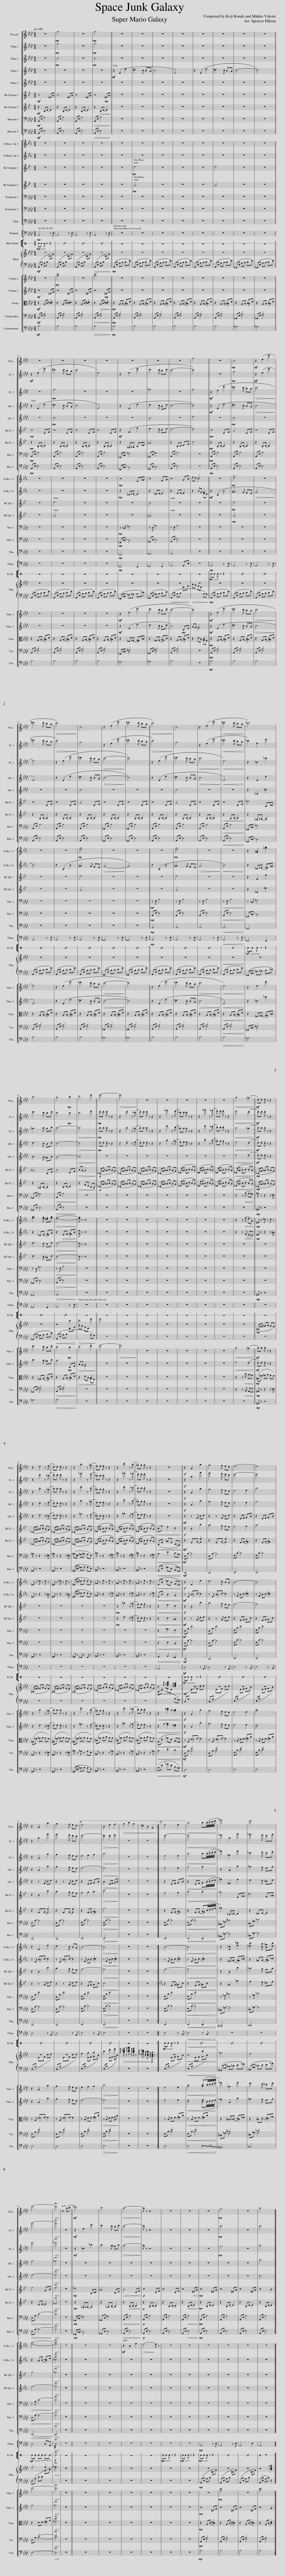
X:1
%%score [ 1 [ 2 3 ] [ 4 5 ] [ 6 ( 7 8 ) ] [ 9 10 ] ] [ [ ( 11 12 ) ( 13 14 ) ] [ 15 16 ] [ 17 18 ] 19 ] 20 [ 21 ] { 22 | 23 } [ [ ( 24 25 ) ( 26 27 ) ] ( 28 29 ) ( 30 31 ) 32 ]
L:1/8
Q:1/4=112
M:3/4
I:linebreak $
K:Ab
V:1 treble transpose=12
V:2 treble
V:3 treble
V:4 treble
V:5 treble
V:6 treble transpose=-2
V:7 treble transpose=-2
V:8 treble transpose="-2 "
V:9 bass
V:10 bass
V:11 treble transpose=-7
V:12 treble transpose="-7 "
V:13 treble transpose=-7
V:14 treble transpose="-7 "
V:15 treble transpose=-2
V:16 treble transpose=-2
V:17 bass
V:18 bass
V:19 bass
V:20 bass
V:21 perc stafflines=1
K:none
V:22 treble
V:23 bass
V:24 treble
V:25 treble
V:26 treble
V:27 treble
V:28 alto
V:29 alto
V:30 bass
V:31 bass
V:32 bass transpose=-12
V:1
 z6 |!mp! g6 | z6 |!mp! g6 || z6 | %5
 z6 | z6 | z6 | z6 | z6 | %10
 z6 | z6 ||$ z6 | z6 | z6 | %15
 z6 | z6 | z6 | z6 | g6 || %20
 z6 |!mp! c6 |!mf! z2 (e2 e'2 |$ =d'3 c' ba |!>(! c'6)!>)! | %25
!mp! c6 |!mf! z2 (e2 e'2 | =d'3 c' ba ||!>(! c'6)!>)! |!mp! c6 | %30
!mf! z2 (e2 e'2 |!<(! =d'3 c' ba!<)! | _c'6) |$ b6 | a4!mp! b2 | %35
 c'4 e'2 || e'6- |!>(! e'6!>)! | z6 | z6 | %40
 z6 | z6 | z6 |!<(! a4 (_g2!<)! ||!mf! .d).d .d z z2 |$ %45
 z2 !tenuto!d2 z (e | .d).d .d z z2 | z2 !tenuto!a2 z (_g | .e).e .e z z2 | z2 !tenuto!b2 z (a | %50
 ._g).g .g z z2 | z6 ||!f! z2 A2 a2 | g3 f ed | e6- | %55
 e6 |$ z2 A2 a2 | g3 f ed |1 e6 | B2 e2 f2 | %60
!>(! g2 b2 g2 | =d2 B2!p! G2!>)! :|2 e4 e2 ||!<(! b4 b(b/4c'/4d'/4e'/4!<)! |!f! _f'6) | %65
 e'6 |$ d'6- |!<(! !fermata!d'6!<)! |!ff! !fermata!z4 (ab ||!mf! _c'6) | %70
 b6 |!>(! a6-!>)! |!p! a z z4 | z6 | z6 | %75
 z6 |!mp! g6 | z6 | a6 |] %79
V:2
 z6 |!mp! g6 | z6 |!mp! g6 || z6 | %5
 z6 | z6 | z6 | z6 | z6 | %10
 z6 | z6 ||$!mf! z2 (e2 e'2 | =d'3 c' ba | c'6 | %15
 e6) | z2 (e2 e'2 | d'3 c' bd' | c'6- | c'6) || %20
 z6 |!mp! g6 |!mf! z2 (e2 e'2 |$ =d'3 c' ba |!>(! c'6)!>)! | %25
!mp! g6 |!mf! z2 (e2 e'2 | =d'3 c' ba ||!>(! c'6)!>)! |!mp! g6 | %30
!mf! z2 (e2 e'2 |!<(! =d'3 c' ba!<)! |!f! _c'2) e2 e'2 |$ d'3 c' bd' | c'4!mp! b2 | %35
 c'4 e'2 ||!mp! .d'.d' .d' z z2 | z2 !tenuto!d'2 z (_c' | .d').d' .d' z z2 | z2 !tenuto!_f'2 z (e' | %40
 ._c').c' .c' z z2 | z2 !tenuto!_g'2 z (_f' | .e').e' .e' z z2 |!<(! e'4 (d'2!<)! ||!mf! .d').d' .d' z z2 |$ %45
 z2 !tenuto!d'2 z (_c' | .d').d' .d' z z2 | z2 !tenuto!_f'2 z (e' | ._c').c' .c' z z2 | z2 !tenuto!_g'2 z (_f' | %50
 .e').e' .e' z z2 | z6 ||!f! z2 a2 a'2 | g'3 f' e'd' | e'6- | %55
 e'6 |$ z2 a2 a'2 | g'3 f' e'd' |1 e'6- |!>(! e'2 e'2 f'2!>)! | %60
 z6 | z6 :|2 e'6- ||!<(! e'6!<)! |!f! _f'2 a2 a'2 | %65
 _g'3 f' e'g' |$ a'6- |!<(! !fermata!a'6!<)! |!ff! z6 ||!mf! z2 e2 e'2 | %70
 d'3 c' bd' |!>(! c'6-!>)! |!p! c' z z4 | z6 | z6 | %75
 z6 |!mp! c'6 | z6 | c'6 |] %79
V:3
 z6 |!mp! c6 | z6 |!mp! c6 || z6 | %5
 z6 | z6 | z6 | z6 | z6 | %10
 z6 | z6 ||$ z6 |!mp! g6 | z6 | %15
 z6 | z6 | _g6 | z6 | g6 || %20
!mf! z2 (e2 e'2 | =d'3 c' ba |!>(! c'6!>)! |$ e6) |!mf! z2 (e2 e'2 | %25
 =d'3 c' ba |!>(! c'6-!>)! | c'6) ||!mf! z2 (e2 e'2 | =d'3 c' ba | %30
!>(! c'6!>)! |!<(! e6)!<)! |!f! z2 _c2 _c'2 |$ _g3 a gb | a6- | %35
!>(! a6!>)! ||!mp! .a.a .a z z2 | z2 !tenuto!a2 z (_g | .a).a .a z z2 | z2 !tenuto!d'2 z (b | %40
 ._g).g .g z z2 | z2 !tenuto!d'2 z (_c' | .b).b .b z z2 |!<(! a4 (_g2!<)! ||!mf! .a).a .a z z2 |$ %45
 z2 !tenuto!a2 z (_g | .a).a .a z z2 | z2 !tenuto!d'2 z (b | ._g).g .g z z2 | z2 !tenuto!d'2 z (_c' | %50
 .b).b .b z z2 | z6 ||!f! z2 A2 a2 | g3 f ed | e4 e2 | %55
 b6 |$ z2 A2 a2 | g3 f ed |1 e2 f2 g2 |!>(! b6!>)! | %60
 z6 | z6 :|2 e4 e2 ||!<(! b4 b(b/4c'/4d'/4e'/4!<)! |!f! _f'2) _f2 f'2 | %65
 _c'3 d' c'e' |$ f'6 |!<(! !fermata!_f'6!<)! |!ff! z6 ||!mf! z2 _c2 _c'2 | %70
 b3 a _gb |!>(! a6-!>)! |!p! a z z4 | z6 | z6 | %75
 z6 |!mp! g6 | z6 | a6 |] %79
V:4
 z6 | z6 | z6 | z6 ||!mf! z2 (E2 e2 | %5
 =d3 c BA | c6 | E6) | z2 (E2 e2 | =d3 c BA | %10
 c6- | c6) ||$ z2 (E2 e2 | =d3 c BA | c6 | %15
 E6) | z2 (E2 e2 | d3 c Bd | c6- | c6) || %20
!mf! z2 (E2 e2 | =d3 c BA |!>(! c6!>)! |$ E6) |!mf! z2 (E2 e2 | %25
 =d3 c BA |!>(! c6-!>)! | c6) ||!mf! z2 (E2 e2 | =d3 c BA | %30
!>(! c6!>)! |!<(! E6)!<)! |!f! z2 E2 e2 |$ d3 c Bd | c6- | %35
!>(! c6!>)! ||!mp! .d.d .d z z2 | z2 !tenuto!d2 z (e | .d).d .d z z2 | z2 !tenuto!a2 z (_g | %40
 .e).e .e z z2 | z2 !tenuto!b2 z (a | ._g).g .g z z2 |!<(! e4 (d2!<)! ||!mf! .d).d .d z z2 |$ %45
 z2 !tenuto!d2 z (e | .d).d .d z z2 | z2 !tenuto!a2 z (_g | .e).e .e z z2 | z2 !tenuto!b2 z (a | %50
 ._g).g .g z z2 | z6 ||!f! z2 A2 a2 | g3 f ed | e4 e2 | %55
 g6 |$ z2 A2 a2 | g3 f ed |1 e6- |!>(! e6!>)! | %60
 z6 | z6 :|2 e4 e2 ||!<(! g4 g2!<)! |!f! z2 A2 a2 | %65
 _g3 f eg |$ f6 |!<(! !fermata!_f6!<)! |!ff! z6 || z6 | %70
 z6 | z6 | z6 | z6 | z6 | %75
 z6 | z6 | z6 | a6 |] %79
V:5
 z6 | z6 | z6 | z6 || z6 | %5
 z6 | z6 | z6 | z6 | z6 | %10
 z6 | z6 ||$ z6 |!mp! c6 | z6 | %15
 z6 | z6 | B6 | z6 | e6 || %20
 z6 |!mp! c6 | z6 |$ z6 | z6 | %25
 c6 | z6 | z6 || z6 | c6 | %30
 z6 | z6 |!f! z2 _C2 _c2 |$ B3 A _GB | A6- | %35
!>(! A6!>)! || z6 | z6 | z6 | z6 | %40
 z6 | z6 | z6 |!<(! e4 (d2!<)! ||!mf! .d).d .d z z2 |$ %45
 z2 !tenuto!d2 z (_c | .d).d .d z z2 | z2 !tenuto!_f2 z (e | ._c).c .c z z2 | z2 !tenuto!_g2 z (_f | %50
 .e).e .e z z2 | z6 ||!mf! z2 z F cd | z2 z F cd | z2 EF GB | %55
 z2 EF GB |$ z2 z F cd | z2 z F cd |1 z2 EF GB |!>(! B2 EF GB!>)! | %60
 z6 | z6 :|2 z2 EF GB ||!<(! z2 EF G(B/4c/4d/4e/4!<)! |!f! _f2) _F2 f2 | %65
 e3 d _ce |$ d6- |!<(! !fermata!d6!<)! |!ff! z6 || z6 | %70
 z6 | z6 | z6 | z6 | z6 | %75
 z6 | z6 | z6 | c6 |] %79
V:6
[K:Bb]!mf! z4 =EA | z4 =EA | z4 =EA | z4!mp! =EA || z6 | %5
 z6 | z6 | z6 | z6 | z6 | %10
 z6 | z6 ||$!mp! z4 DF | z4 DF | z4 DF | %15
 z4 DF |!mf! z2 (F2 f2 | e3 d ce | d6- | d6) || %20
!mp! z4 DF | A4 DF | z4 DF |$ z4 DF | z4 DF | %25
 A4 DF | z4 DF | z4 DF || z4 DF | A4 DF | %30
 z4 DF | z4 DF |!mf! _d4 B,_D |$ _A4 CE | B4!mp! DF | %35
!>(! BA- A4!>)! ||!p! (_C_G _AB AG) | (_C_G _AB AG) | (_C_G _AB AG) | (_C_G _AB AG) | %40
 (_D_A Bc BA) | (_D_A Bc BA) | (_D_A Bc BA) |!<(! (_D_A Bc BA)!<)! ||!mp! (_C_G _AB AG) |$ %45
 (_C_G _AB AG) | (_C_G _AB AG) | (_C_G _AB AG) | (_D_A Bc BA) | (_D_A Bc BA) | %50
 (_D_A Bc BA) |!<(! (Bf) e2 c2!<)! ||!f! z2 B2 b2 | a3 g fe | f4 f2 | %55
 a6 |$ z2 B2 b2 | a3 g fe |1 f2 g2 a2 |!>(! c'6!>)! | %60
 z6 | z6 :|2 f4 f2 ||!<(! a4 a2!<)! |!mf! _g4 E_G | %65
 _d4 F_A |$ e4 GB |!<(! !fermata!e6!<)! |!ff! z6 ||!mp! _d4 B,_D | %70
 _A4 CE |!>(! B4 DF!>)! |!p! z4 DF | z4 DF | z4!<(! =EA!<)! | %75
!mp! z4 =EA | z4 =EA | z4 =EA | z4 B2 |] %79
V:7
[K:Bb]!mf! z2 B,D- D2 | z2 B,D- D2 | z2 B,D- D2 | z2!>(! B,D- D2!>)! || z6 | %5
 z6 | z6 | z6 | z6 | z6 | %10
 z6 | z6 ||$!mp! z2 B,C- C2 | z2 B,C- C2 | z2 B,C- C2 | %15
 z2 B,C- C2 | z2 _G,_A, B,_D | _A6 | z2 B,C DF | c6 || %20
!mp! z2 B,C- C2 | z2 B,C- C2 | z2 B,C- C2 |$ z2 B,C- C2 | z2 B,C- C2 | %25
 z2 B,C- C2 | z2 B,C- C2 | z2 B,C- C2 || z2 B,C- C2 | z2 B,C- C2 | %30
 z2 B,C- C2 |!<(! z2 B,C- C2!<)! |!mf! z2 _G,_A,- A,2 |$ z2 _A,B,- B,2 | z2 B,C- C2 | %35
!mp!!>(! z2 FD B,A,!>)! ||!p! (_C_G _AB AG) | (_C_G _AB AG) | (_C_G _AB AG) | (_C_G _AB AG) | %40
 (_D_A Bc BA) | (_D_A Bc BA) | (_D_A Bc BA) |!<(! (_D_A Bc BA)!<)! ||!mp!!p! (_C_G _AB AG) |$ %45
 (_C_G _AB AG) | (_C_G _AB AG) | (_C_G _AB AG) | (_D_A Bc BA) | (_D_A Bc BA) | %50
 (_D_A Bc BA) |!<(! (B,F _AF C_A,)!<)! ||!mf! z2 FG- G2 | z2 FG- G2 | z2 FG- G2 | %55
 z2 FG- G2 |$ z2 FG- G2 | z2 FG- G2 |1 z2 FG- G2 |!>(! f6!>)! | %60
 z6 | z6 :|2 z2 FG- G2 ||!<(! z2 FG- G2!<)! |!mf! _g2 _C_D- D2 | %65
 z2 _DE- E2 |$ z2 EF- F2 |!<(! !fermata!_G6!<)! |!ff! z6 ||!mp! z2 _G,_A,- A,2 | %70
 z2 _A,B,- B,2 | z2!>(! B,C- C2!>)! |!p! z2 B,C- C2 | z2 B,C- C2 | z2!<(! B,D- D2!<)! | %75
!mp! z2 B,D- D2 | z2 B,D- D2 | z2 B,D- D2 | z2 B,D- D2 |] %79
V:8
[K:Bb] x6 | x6 | x6 | x6 || x6 | %5
 x6 | x6 | x6 | x6 | x6 | %10
 x6 | x6 ||$ x6 | x6 | x6 | %15
 x6 | x6 | x6 | x6 | x6 || %20
 x6 | x6 | x6 |$ x6 | x6 | %25
 x6 | x6 | x6 || x6 | x6 | %30
 x6 | x6 | x6 |$ x6 | x6 | %35
 x6 || x6 | x6 | x6 | x6 | %40
 x6 | x6 | x6 | x6 || x6 |$ %45
 x6 | x6 | x6 | x6 | x6 | %50
 x6 | x6 || x4 e2 | x4 e2 | x4 A2 | %55
 x4 A2 |$ x4 e2 | x4 e2 |1 x4 A2 | x6 | %60
 x6 | x6 :|2 x4 A2 || x4 A(c/4d/4e/4f/4) | x6 | %65
 x6 |$ x6 | x6 | x6 || x6 | %70
 x6 | x6 | x6 | x6 | x6 | %75
 x6 | x6 | x6 | x6 |] %79
V:9
!mf! A,,E, A,4 | A,,E, A,4 | A,,E, A,4 |!>(! A,,E, A,4!>)! || z6 | %5
 z6 | z6 | z6 | z6 | z6 | %10
 z6 | z6 ||$!mp! A,,E, A,4 | A,,E, A,4 | A,,E, A,4 | %15
 A,,E, A,4 | _F,,_C, _F,4 | _G,,D, _G,4 | A,,E, A,4 | z6 || %20
!mp! A,,E, A,4 | A,,E, A,4 | A,,E, A,4 |$ A,,E, A,4 | A,,E, A,4 | %25
 A,,E, A,4 | _G,,E, A,4 | _G,,E, A,4 || A,,E, A,4 | A,,E, A,4 | %30
 A,,E, A,4 |!<(! A,,E, A,4!<)! |!mf! _F,,_C, _F,4 |$ _G,,D, _G,4 |!>(! A,,E, A,4!>)! | %35
 z6 || z6 | z6 | z6 | z6 | %40
 z6 | z6 | z6 | z2 z!p!!<(! (B, A,_G,)!<)! || =A, z z2 z =E, |$ %45
 =A, z z2 z =E, | =A, z z2 z =E, | (=A,=E, _G,_A, G,E,) | =B, z z2 z ^F, | =B, z z2 z ^F, | %50
 =B, z z2 z ^F, |!<(! A,2 D2 B,_G,!<)! ||!mf! D,A,- A,4 | D,A,- A,4 | E,B,- B,4 | %55
 E,B,- B,4 |$ D,A,- A,4 | D,A,- A,4 |1 E,B,- B,4 |!>(! E,B,- B,4!>)! | %60
 z6 | z6 :|2 E,B,- B,4 ||!<(! E,B,- B,4!<)! |!mf! __B,,_F, __B,4 | %65
 _C,_G, _C4 |$!>(! D,A, D4-!>)! |!<(! !fermata!D6!<)! |!ff! z6 ||!mp! _F,,_C, _F,4 | %70
 _G,,D, _G,4 |!>(! A,,E, A,4!>)! |!p! A,,E, A,4 | A,,E, A,4 | A,,E,!<(! A,4!<)! | %75
!mp! A,,E, A,4 | A,,E, A,4 | A,,E, A,4 | A,,E, A,4 |] %79
V:10
!mf! A,,E,- E,4 | A,,E,- E,4 | A,,E,- E,4 |!>(! A,,E,- E,4!>)! || z6 | %5
 z6 | z6 | z6 | z6 | z6 | %10
 z6 | z6 ||$!mp! A,,E,- E,4 | A,,E,- E,4 | A,,E,- E,4 | %15
 A,,E,- E,4 | _F,,_C,- C,4 | _G,,D,- D,4 | A,,E,- E,4 | z6 || %20
!mp! A,,E,- E,4 | A,,E,- E,4 | A,,E,- E,4 |$ A,,E,- E,4 | A,,E,- E,4 | %25
 A,,E,- E,4 | _G,,E,- E,4 | _G,,E,- E,4 || A,,E,- E,4 | A,,E,- E,4 | %30
 A,,E,- E,4 |!<(! A,,E,- E,4!<)! |!mf! _F,,_C,- C,4 |$ _G,,D,- D,4 |!>(! A,,E,- E,4!>)! | %35
 z6 || z6 | z6 | z6 | z6 | %40
 z6 | z6 | z6 | z6 ||!mp! =A,, z z4 |$ %45
 =A,, z z4 | =A,, z z4 | (=A,,=E, _G,A, G,E,) | =B,, z z4 | =B,, z z4 | %50
 =B,, z z4 |!<(! (A,,E, _G,E, B,,_G,,)!<)! ||!mf! D,,6 | D,,6 | E,,6 | %55
 E,,6 |$ D,,6 | D,,6 |1 E,,6 |!>(! E,,6!>)! | %60
 z6 | z6 :|2 E,,6 ||!<(! E,,4 E,,2!<)! |!mf! __B,,_F,- F,4 | %65
 _C,_G,- G,4 |$!>(! D,A,- A,4-!>)! |!<(! !fermata!A,6!<)! |!ff! z6 ||!mp! _F,,_C,- C,4 | %70
 _G,,D,- D,4 |!>(! A,,E,- E,4!>)! |!p! A,,E,- E,4 | A,,E,- E,4 | A,,E,-!<(! E,4!<)! | %75
!mp! A,,E,- E,4 | A,,E,- E,4 | A,,E,- E,4 | A,,E,- E,4 |] %79
V:11
[K:Eb] z6 | z6 | z6 | z6 || z6 | %5
 z6 | z6 | z6 | z6 | z6 | %10
 z6 | z6 ||$ z6 | z6 | z6 | %15
 z6 |!mp! z4 E_G | z4 FA | z4 GB | ed- d4 || %20
 z6 |!mp! [dg]6 | z6 |$ z6 | z6 | %25
!mp! [dg]6 | z6 | z6 || z6 |!mp! [dg]6 | %30
 z6 | z6 |!f! z2 [_GB]2 [_gb]2 |$ [fa]3 [eg] [_df][fa] |!>(! [eg]6-!>)! | %35
!p! [eg] z z4 || z6 | z6 | z6 | z6 | %40
 z6 | z6 | z6 | z2 z!p!!<(! (f eA)!<)! ||!mp! =E z _d z d z |$ %45
 =E z _d z d z | =E z _d z d z | (=E_c _de dc) | _G z e z e z | _G z e z e z | %50
 _G z e z e z |!<(! (EB _dB F_D)!<)! ||!f! z2 E2 e2 | d3 c BA | B6- | %55
 B6 |$ z2 E2 e2 | d3 c BA |1 B6- |!>(! B6!>)! | %60
 z6 | z6 :|2 B6- ||!<(! B6!<)! |!f! z2 [E_c]2 [e_c']2 | %65
 [_db]3 [ca] [B_g][db] |$ [ea]6- |!<(! !fermata![ea]6!<)! |!ff! z6 || z6 | %70
 z6 |!mf! z2 B2 f2 |!>(! e4-!>)!!pp! e z | z6 | z6 | %75
 z6 | z6 | z6 | z6 |] %79
V:12
[K:Eb] x6 | x6 | x6 | x6 || x6 | %5
 x6 | x6 | x6 | x6 | x6 | %10
 x6 | x6 ||$ x6 | x6 | x6 | %15
 x6 | x6 | x6 | x6 | x2 B4 || %20
 x6 | x6 | x6 |$ x6 | x6 | %25
 x6 | x6 | x6 || x6 | x6 | %30
 x6 | x6 | x6 |$ x6 | x6 | %35
 x6 || x6 | x6 | x6 | x6 | %40
 x6 | x6 | x6 | x6 || x6 |$ %45
 x6 | x6 | x6 | x6 | x6 | %50
 x6 | x6 || x6 | x6 | x6 | %55
 x6 |$ x6 | x6 |1 x6 | x6 | %60
 x6 | x6 :|2 x6 || x6 | x6 | %65
 x6 |$ x6 | x6 | x6 || x6 | %70
 x6 | x6 | x6 | x6 | x6 | %75
 x6 | x6 | x6 | x6 |] %79
V:13
[K:Eb] z6 | z6 | z6 | z6 || z6 | %5
 z6 | z6 | z6 | z6 | z6 | %10
 z6 | z6 ||$ z6 | z6 | z6 | %15
 z6 |!mp! z2 _C_D- D2 | z2 _DE- E2 | z2 EF- F2 | z2 BG- G2 || %20
!mf! z2 (B,2 B2 | =A3 G FE |!>(! G6!>)! |$ B6) |!mf! z2 (B,2 B2 | %25
 =A3 G FE |!>(! G6-!>)! | G6) ||!mf! z2 (B,2 B2 | =A3 G FE | %30
!>(! G6!>)! |!<(! B6)!<)! |!mf! z2 _C_D- D2 |$ z2 _DE- E2 | z2!>(! EF- F2!>)! | %35
!p! [Ge] z z4 || z6 | z6 | z6 | z6 | %40
 z6 | z6 | z6 | z2 z!p!!<(! (F E_D)!<)! ||!mp! =E z z2 z =B |$ %45
 =E z z2 z =B | =E z z2 z =B | (=E_c _de dc) | _G z z2 z _d | _G z z2 z _d | %50
 _G z z2 z _d |!<(! EB B2 G2!<)! ||!mf! z E B4 | z E B4 | z F Bc- c2 | %55
 z F Bc- c2 |$ z E B4 | z E B4 |1 z F Bc- c2 |!>(! z F Bc- c2!>)! | %60
 z6 | z6 :|2 z F Bc- c2 ||!<(! z F Bc- c2!<)! |!mf! z2 _F_G- G2 | %65
 z2 _GA- A2 |$ z2 AB- B2 |!<(! !fermata![_ca]6!<)! |!ff! z6 || z6 | %70
 z6 | z6 | z6 | z6 | z6 | %75
 z6 | z6 | z6 | z6 |] %79
V:14
[K:Eb] x6 | x6 | x6 | x6 || x6 | %5
 x6 | x6 | x6 | x6 | x6 | %10
 x6 | x6 ||$ x6 | x6 | x6 | %15
 x6 | x6 | x6 | x6 | x4 ED || %20
 x6 | x6 | x6 |$ x6 | x6 | %25
 x6 | x6 | x6 || x6 | x6 | %30
 x6 | x6 | x4 E_G |$ x4 FA | x4 GB | %35
 x6 || x6 | x6 | x6 | x6 | %40
 x6 | x6 | x6 | x6 || x6 |$ %45
 x6 | x6 | x6 | x6 | x6 | %50
 x6 | x6 || x2 Bc- c2 | x2 Bc- c2 | x4 d2 | %55
 x4 d2 |$ x2 Bc- c2 | x2 Bc- c2 |1 x4 d2 | x4 d2 | %60
 x6 | x6 :|2 x4 d2 || x4 d2 | x4 A_c | %65
 x4 B_d |$ x4 ce | x6 | x6 || x6 | %70
 x6 | x6 | x6 | x6 | x6 | %75
 x6 | x6 | x6 | x6 |] %79
V:15
[K:Bb] z6 | z6 | z6 | z6 || z6 | %5
!mp!!p! d6 | z6 | z6 | z6 | d6 | %10
 z6 | z6 ||$ z6 |!mp! d6 | z6 | %15
 z6 | z6 | c6 | z6 | z6 || %20
 z6 |!mp! d6 | z6 |$ z6 | z6 | %25
 d6 | z6 | z6 || z6 | d6 | %30
 z6 | z6 |!f! z2 F2 f2 |$ e3 d ce |!>(! d6-!>)! | %35
!p! d z z4 || z6 | z6 | z6 | z6 | %40
 z6 | z6 | z6 | z6 || z6 |$ %45
 z6 | z6 | z6 | z6 |!mp! z2 !tenuto!_a2 z (_g | %50
 .f).f .f z z2 |!<(! z2 e2 c2!<)! ||!f! z2 B2 b2 | a3 g fe | f6- | %55
 f6 |$ z2 B2 b2 | a3 g fe |1 f6- |!>(! f6!>)! | %60
 z6 | z6 :|2 f6- ||!<(! f6!<)! |!f! z2 B2 b2 | %65
 _a3 g fa |$ g6 |!<(! !fermata!_g6!<)! |!ff! z6 || z6 | %70
 z6 | z6 | z6 | z6 | z6 | %75
 z6 | z6 | z6 | z6 |] %79
V:16
[K:Bb] z6 | z6 | z6 | z6 || z6 | %5
!mp!!p! A6 | z6 | z6 | z6 | A6 | %10
 z6 | z6 ||$ z6 |!mp! A6 | z6 | %15
 z6 | z6 | _A6 | z6 | z6 || %20
 z6 |!mp! A6 | z6 |$ z6 | z6 | %25
 A6 | z6 | z6 || z6 | A6 | %30
 z6 | z6 |!f! z2 _D2 _d2 |$ c3 B _Ac |!>(! B6-!>)! | %35
!p! B z z4 || z6 | z6 | z6 | z6 | %40
 z6 | z6 | z6 | z6 || z6 |$ %45
 z6 | z6 | z6 | z6 |!mp! z2 !tenuto!e2 z (_d | %50
 .c).c .c z z2 |!<(! z2 c2 _A2!<)! ||!mf! z2 z G de | z2 z G de | z2 FG Ac | %55
 z2 FG Ac |$ z2 z G de | z2 z G de |1 z2 FG Ac |!>(! c6!>)! | %60
 z6 | z6 :|2[K:Eb] z2 FG =Ac ||!<(! z2 FG =Ac!<)! |!f! z2 _G2 _g2 | %65
 f3 e _df |$ e6- |!<(! !fermata!e6!<)! |!ff! z6 || z6 | %70
 z6 | z6 | z6 | z6 | z6 | %75
 z6 | z6 | z6 | z6 |] %79
V:17
 z6 | z6 | z6 | z6 || z6 | %5
 z6 | z6 | z6 | z6 | z6 | %10
 z6 | z6 ||$ z6 | z6 | z6 | %15
 z6 |!mp! z _C, _F,4 | z D, _G,4 | z E, A,4 | z6 || %20
 z6 | z6 | z6 |$ z6 | z6 | %25
 z6 | z6 | z6 ||!mp! z E, A,4 | z E, A,4 | %30
 z E, A,4 |!<(! z E, A,4!<)! |!mf! z _C, _F,4 |$ z D, _G,4 |!>(! z E, A,4!>)! | %35
 z6 || z6 | z6 | z6 | z6 | %40
 z6 | z6 | z6 | z6 || z6 |$ %45
 z6 | z6 | z6 | z6 | z6 | %50
 z6 |!mp!!<(! z2 _G,2 E,2!<)! ||!mf! D,A, E4 | D,A, E4 | E,B, E4 | %55
 E,B, E4 |$ D,A, E4 | D,A, E4 |1 E,B, E4 |!>(! E,B, E4!>)! | %60
 z6 | z6 :|2 E,B, E4 ||!<(! E,B, E4!<)! |!mf! z _F, __B,4 | %65
 z _G, _C4 |$!>(! z A, D4-!>)! |!<(! !fermata!D6!<)! |!ff! z6 || z6 | %70
 z6 | z6 | z6 | z6 | z6 | %75
 z6 | z6 | z6 | z6 |] %79
V:18
 z6 | z6 | z6 | z6 || z6 | %5
 z6 | z6 | z6 | z6 | z6 | %10
 z6 | z6 ||$ z6 | z6 | z6 | %15
 z6 |!mp! _F,,_C,- C,4 | _G,,D,- D,4 | A,,E,- E,4 | z6 || %20
 z6 | z6 | z6 |$ z6 | z6 | %25
 z6 | z6 | z6 ||!mp! A,,E,- E,4 | A,,E,- E,4 | %30
 A,,E,- E,4 |!<(! A,,E,- E,4!<)! |!mf! _F,,_C,- C,4 |$ _G,,D,- D,4 |!>(! A,,E,- E,4!>)! | %35
 z6 || z6 | z6 | z6 | z6 | %40
 z6 | z6 | z6 | z6 || z6 |$ %45
 z6 | z6 | z6 | z6 | z6 | %50
 z6 |!mp!!<(! z2 E,2 C,2!<)! ||!mf! D,A,- A,4 | D,A,- A,4 | E,B,- B,4 | %55
 E,B,- B,4 |$ D,A,- A,4 | D,A,- A,4 |1 E,B,- B,4 |!>(! E,B,- B,4!>)! | %60
 z6 | z6 :|2 E,B,- B,4 ||!<(! E,B,- B,4!<)! |!mf! __B,,_F,- F,4 | %65
 _C,_G,- G,4 |$!>(! D,A,- A,4-!>)! |!<(! !fermata!A,6!<)! |!ff! z6 || z6 | %70
 z6 | z6 | z6 | z6 | z6 | %75
 z6 | z6 | z6 | z6 |] %79
V:19
 z6 | z6 | z6 | z6 || z6 | %5
 z6 | z6 | z6 | z6 | z6 | %10
 z6 | z6 ||$ z6 | z6 | z6 | %15
 z6 |!mp! _F,,6 | _G,,6 | A,,6 | z6 || %20
 z6 | z6 | z6 |$ z6 | z6 | %25
 z6 | z6 | z6 ||!mp! A,,6 | A,,6 | %30
 A,,6 |!<(! A,,6!<)! |!mf! _F,,6 |$ _G,,6 |!>(! A,,6!>)! | %35
 z6 || z6 | z6 | z6 | z6 | %40
 z6 | z6 | z6 | z6 ||!mp! =A,, z z4 |$ %45
 =A,, z z4 | =A,, z z4 | =A,, z _G,, z G,, z | =B,, z z4 | =B,, z z4 | %50
 =B,, z z4 |!<(! A,,2 B,,2 _G,,2!<)! ||!mf! D,,6 | D,,6 | E,,6 | %55
 E,,6 |$ D,,6 | D,,6 |1 E,,6 |!>(! E,,6!>)! | %60
 z6 | z6 :|2 E,,6 ||!<(! E,,4 E,,2!<)! |!mf! __B,,,6 | %65
 _C,,6 |$!>(! D,,6-!>)! |!<(! !fermata!D,,6!<)! |!ff! z6 || z6 | %70
 z6 | z6 | z6 | z6 | z6 | %75
 z6 | z6 | z6 | z6 |] %79
V:20
!mp! A,,4 z E, | A,,4 z E, | A,,4 z E, | A,,4 z E, || z6 | %5
 z6 | z6 | z6 | z6 | z6 | %10
 z6 | z6 ||$ z6 | z6 | z6 | %15
 z6 |!mp! _F,,4 F,,2 | _G,,4 G,,2 | A,,4 A,,E, | z6 || %20
!mp! A,,4 z E, | A,,4 z E, | A,,4 z E, |$ A,,4 z E, | A,,4 z E, | %25
 A,,4 z E, | _G,,4 z E, | _G,,4 z E, ||!mp! A,,4 z E, | A,,4 z E, | %30
 A,,4 z E, |!<(! A,,4 z E,!<)! | _F,,4 F,,2 |$ _G,,4 G,,2 | A,,4 z E, | %35
 z6 || z6 | z6 | z6 | z6 | %40
 z6 | z6 | z6 | z6 || z6 |$ %45
 z6 | z6 | z6 | z6 | z6 | %50
 z6 | A,,6 ||!mf! D,4 z A,, | D,4 z A,, | E,4 z B,, | %55
 E,4 z B,, |$ D,4 z A,, | D,4 z A,, |1 E,4 z B,, | E,6 | %60
 z6 | z6 :|2 E,4 z B,, ||!<(! E,4 z B,,!<)! | z6 | %65
 z6 |$ D,4 D,A,, |!<(! !///!!fermata!D,6!<)! |!ff! z6 || z6 | %70
 z6 | z6 | z6 | z6 | z6 | %75
!mp! A,,4 z E, | A,,4 z E, | A,,4 E,2 | A,,6 |] %79
V:21
[K:C]!mp!!>(! EE E!>)!!pp! z z2 | x6 | x6 | x6 || z6 | %5
 z6 | z6 | z6 | z6 | z6 | %10
 z6 | z6 ||$ z6 | z6 | z6 | %15
 z6 | z6 | z6 | z6 | z6 || %20
!mp!!>(! EE E!>)!!pp! z z2 | x6 | x6 |$ x6 | x6 | %25
 x6 | x6 | x6 || x6 | x6 | %30
 x6 | x6 |!mf!!>(! EE E!>)!!pp! z z2 |$ x6 | x6 | %35
 z6 || z6 | z6 | z6 | z6 | %40
 z6 | z6 | z6 | z6 || z6 |$ %45
 z6 | z6 | z6 | z6 | z6 | %50
 z6 | z6 ||!mf!!>(! EE E!>)!!pp! z z2 | x6 | x6 | %55
 x6 |$ x6 | x6 |1 x6 | x6 | %60
 z6 | z6 :|2!mf!!>(! EE E!>)!!pp! z z2 ||!<(! x6 |!<)! x6 | %65
 x6 |$!mf!!>(! EE E!>)!!pp!!<(!E EE!<)! |!f! !fermata!E6 | z6 || z6 | %70
 z6 | z6 | z6 |!mp!!>(! EE E!>)!!pp! z z2 |!mp!!>(! EE E!>)!!pp! z z2 | %75
!mp!!>(! EE E!>)!!pp! z z2 | x6 | x6 | E2 z4 |] %79
V:22
 z6 | z6 | z6 | z6 || z6 | %5
 z6 | z6 | z6 | z6 | z6 | %10
 z6 | z6 ||$ z6 | z6 | z6 | %15
 z6 | z6 | z6 | z6 | z6 || %20
 z6 | z6 | z6 |$ z6 | z6 | %25
 z6 | z6 | z6 || z6 | z6 | %30
 z6 |!<(! z6!<)! | z6 |$ z6 | z4 b2 | %35
 c'4 e'2 || e'6 | z6 | z6 | z6 | %40
 z6 | z6 | z6 | z6 ||!mp! (=A,_F _GA GF) |$ %45
 (=A,_F _GA GF) | (=A,_F _GA GF) | (=A,_F _GA GF) | (_C_G AB AG) | (_C_G AB AG) | %50
 (_C_G AB AG) |!<(! z2 !arpeggio![e_gbd']2 !arpeggio![cegb]2!<)! ||!mf! z6 | z6 | z6 | %55
 z6 |$ z6 | z6 |1 e2 f2 g2 | b2 e'2 f'2 | %60
!>(! !arpeggio![gb=d'g'] z !arpeggio![bd'g'b'] z !arpeggio![gbd'g'] z | !arpeggio![=dgb=d'] z !arpeggio![Bdgb] z!>)!!p! !arpeggio![GBdg] z :|2 z6 ||!<(! z4 b2!<)! | _f6 | %65
 e6 |$ d4 e2 |!<(! !fermata!_f6!<)! |!ff! z6 || z6 | %70
 z6 | z6 | z6 | z6 | z6 | %75
 z6 | z6 | z6 | z4 !arpeggio![Acea]2 |] %79
V:23
!mf! (A,,E, A,C[I:staff -1] =DG) |[I:staff +1] (A,,E, A,C[I:staff -1] =DG) |[I:staff +1] (A,,E, A,C[I:staff -1] =DG) |!>(![I:staff +1] (A,,E, A,C[I:staff -1] =DG)!>)! ||!mp![I:staff +1] (A,,E, A,B, CE) | %5
 (A,,E, A,B, CE) | (A,,E, A,B, CE) | (A,,E, A,B, CE) | (A,,E, A,B, CE) | (A,,E, A,B, CE) | %10
 (_G,,E, A,B, CE) | (_G,,E, A,B, CE) ||$ (A,,E, A,B, CE) | (A,,E, A,B, CE) | (A,,E, A,B, CE) | %15
 (A,,E, A,B, CE) | (_F,,_C, _F,_G, A,_C) | (_G,,D, _G,A, B,D) |!<(! (A,,E, A,B,[I:staff -1] CE!<)! |!>(! AG EC[I:staff +1] A,G,)!>)! || %20
!mp! (A,,E, A,B, CE) | (A,,E, A,B, CE) | (A,,E, A,B, CE) |$ (A,,E, A,B, CE) | (A,,E, A,B, CE) | %25
 (A,,E, A,B, CE) | (_G,,E, A,B, CE) | (_G,,E, A,B, CE) || (A,,E, A,B, CE) | (A,,E, A,B, CE) | %30
 (A,,E, A,B, CE) | (A,,E, A,B, CE) | (_F,,_C, _F,_G, A,_C) |$ (_G,,D, _G,A, B,D) |!<(! (A,,E, A,B,[I:staff -1] CE!<)! | %35
!>(! AG EC[I:staff +1] A,G,)!>)! || z6 | z6 | z6 | z6 | %40
 z6 | z6 | z6 | z6 || z6 |$ %45
 z6 | z6 | z6 | z6 | z6 | %50
 z6 |[I:staff -1] (A,E _GE[I:staff +1] B,_G,) || (D,A,[I:staff -1] EF cd) |[I:staff +1] (D,A,[I:staff -1] EF cd) |[I:staff +1] (E,B,[I:staff -1] EF GB) | %55
[I:staff +1] (E,B,[I:staff -1] EF GB) |$[I:staff +1] (D,A,[I:staff -1] EF cd) |[I:staff +1] (D,A,[I:staff -1] EF cd) |1[I:staff +1] (E,B,[I:staff -1] EF GB) |[I:staff +1] (E,B,[I:staff -1] EF GB) | %60
[I:staff +1] z6 | z6 :|2 (E,B,[I:staff -1] EF GB) ||!<(![I:staff +1] (E,B,[I:staff -1] EF GB)!<)! |[I:staff +1] (__B,,_F, __B,_C D_F) | %65
 (_C,_G, _CD E_G) |$ (D,A, DE[I:staff -1] FA | !fermata!d6) |[I:staff +1] z6 || z6 | %70
 z6 | z6 | z6 | z6 | z6 | %75
!mp! (A,,E, A,C[I:staff -1] =DG) |[I:staff +1] (A,,E, A,C[I:staff -1] =DG) |[I:staff +1] (A,,E, A,C[I:staff -1] =DG) |[I:staff +1] (A,,E, A,C) z2 |] %79
V:24
 z6 |!mp! [gc']6 | z6 | [gc']6 || z6 | %5
 z6 | z6 | z6 | z6 | z6 | %10
 z6 | z6 ||$ z6 | z6 | z6 | %15
 z6 |!mf! z2 (e2 e'2 | d'3 c' bd' | c'6- | c'6) || %20
!mf! z2 (e2 e'2 | =d'3 c' ba |!>(! c'6!>)! |$ e6) |!mf! z2 (e2 e'2 | %25
 =d'3 c' ba |!>(! c'6-!>)! | c'6) ||!mf! z2 (e2 e'2 | =d'3 c' ba | %30
!>(! c'6!>)! |!<(! e6)!<)! |!f! z2 e2 e'2 |$ d'3 c' bd' | c'4!mp! b2 | %35
 c'4 e'2 || e'6- |!>(! e'6!>)! | z6 | z6 | %40
 z6 | z6 | z6 |!p!!<(! a4 (_g2!<)! ||!mf! .a).a .a z z2 |$ %45
 z2 !tenuto!a2 z (_g | .a).a .a z z2 | z2 !tenuto!d'2 z (b | ._g).g .g z z2 | z2 !tenuto!d'2 z (_c' | %50
 .b).b .b z z2 |!<(! z2 !arpeggio![bd']2 !arpeggio![_gb]2!<)! ||!f! z2 A2 a2 | g3 f ed | e4 e2 | %55
 [gb]6 |$ z2 A2 a2 | g3 f ed |1 e2 f2 g2 |!>(! b6!>)! | %60
 z6 | z6 :|2 e4 e2 ||!<(! [gb]4 g2!<)! |!f! _f'2 _f2 f'2 | %65
 e'3 d' _c'e' |$ d'6- |!<(! !fermata!d'6!<)! |!ff! z6 || z6 | %70
 z6 | z6 | z6 | z6 | z6 | %75
 z6 |!mp! [gc']6 | z6 | [ac']6 |] %79
V:25
 x6 | x6 | x6 | x6 || x6 | %5
 x6 | x6 | x6 | x6 | x6 | %10
 x6 | x6 ||$ x6 | x6 | x6 | %15
 x6 | x6 | x6 | x6 | x6 || %20
 x6 | x6 | x6 |$ x6 | x6 | %25
 x6 | x6 | x6 || x6 | x6 | %30
 x6 | x6 | x6 |$ x6 | x6 | %35
 x6 || x6 | x6 | x6 | x6 | %40
 x6 | x6 | x6 | x6 || x6 |$ %45
 x6 | x6 | x6 | x6 | x6 | %50
 x6 | x6 || x6 | x6 | x6 | %55
 x6 |$ x6 | x6 |1 x6 | x6 | %60
 x6 | x6 :|2 x6 || x4 (bb/4c'/4d'/4e'/4) | x6 | %65
 x6 |$ x6 | x6 | x6 || x6 | %70
 x6 | x6 | x6 | x6 | x6 | %75
 x6 | x6 | x6 | x6 |] %79
V:26
!mf! z4 =DG | z4 =DG | z4 =DG | z4!mp! =DG || z6 | %5
 z6 | z6 | z6 | z6 | z6 | %10
 z6 | z6 ||$ z6 | z6 | z6 | %15
 z6 |!mf! z2 (E2 e2 | d3 c Bd | c4)!mp! CE | AG- G4 || %20
!mf! z2 (E2 e2 | =d3 c BA |!>(! c6!>)! |$ E6) |!mf! z2 (E2 e2 | %25
 =d3 c BA |!>(! c6-!>)! | c6) ||!mf! z2 (E2 e2 | =d3 c BA | %30
!>(! c6!>)! |!<(! E6)!<)! |!f! z2 _c2 _c'2 |$ b3 a _gb | a4!mp! CE | %35
!>(! AG- G4!>)! || z6 | z6 | z6 | z6 | %40
 z6 | z6 | z6 |!p!!<(! e4 (d2!<)! ||!mf! .d).d .d z z2 |$ %45
 z2 !tenuto!d2 z (_c | .d).d .d z z2 | z2 !tenuto!_f2 z (e | ._c).c .c z z2 | z2 !tenuto!_g2 z (_f | %50
 .e).e .e z z2 |!<(! z2 !arpeggio![e_g]2 !arpeggio![ce]2!<)! ||!f! z2 A2 a2 | g3 f ed | e4 e2 | %55
 [Be]6 |$ z2 A2 a2 | g3 f ed |1 e6- |!>(! e6!>)! | %60
 z6 | z6 :|2 e4 e2 ||!<(! [Be]4 e2!<)! |!f! _f2 A2 a2 | %65
 _g3 f eg |$ f6 |!<(! !fermata!_f6!<)! |!ff! z6 || z6 | %70
 z6 | z6 | z6 | z6 | z6 | %75
!mp! z4 =DG | z4 =DG | z4 =DG | z4 A2 |] %79
V:27
 x6 | x6 | x6 | x6 || x6 | %5
 x6 | x6 | x6 | x6 | x6 | %10
 x6 | x6 ||$ x6 | x6 | x6 | %15
 x6 | x6 | x6 | x6 | x2 E4 || %20
 x6 | x6 | x6 |$ x6 | x6 | %25
 x6 | x6 | x6 || x6 | x6 | %30
 x6 | x6 | x6 |$ x6 | x6 | %35
 x2 E4 || x6 | x6 | x6 | x6 | %40
 x6 | x6 | x6 | x6 || x6 |$ %45
 x6 | x6 | x6 | x6 | x6 | %50
 x6 | x6 || x6 | x6 | x6 | %55
 x6 |$ x6 | x6 |1 x6 | x6 | %60
 x6 | x6 :|2 x6 || x4 (BB/4c/4d/4e/4) | x6 | %65
 x6 |$ x6 | x6 | x6 || x6 | %70
 x6 | x6 | x6 | x6 | x6 | %75
 x6 | x6 | x6 | x6 |] %79
V:28
!mf! z2 A,C- C2 | z2 A,C- C2 | z2 A,C- C2 | z2!>(! A,C- C2!>)! ||!mp! z2 A,B,- B,2 | %5
 z2 A,B,- B,2 | z2 A,B,- B,2 | z2 A,B,- B,2 | z2 A,B,- B,2 | z2 A,B,- B,2 | %10
 z2 A,B, B,2 | z2 A,B, B,2 ||$ z2 A,B,- B,2 | z2 A,B,- B,2 | z2 A,B,- B,2 | %15
 z2 A,B,- B,2 | z2 _F,_G,- G,2 | z2 _G,A,- A,2 | z2 A,B,- B,2 | z2 EC- C2 || %20
!mp! z2 A,B,- B,2 | z2 A,B,- B,2 | z2 A,B,- B,2 |$ z2 A,B,- B,2 | z2 A,B,- B,2 | %25
 z2 A,B,- B,2 | z2 A,B,- B,2 | z2 A,B,- B,2 || z2 A,B,- B,2 | z2 A,B,- B,2 | %30
 z2 A,B,- B,2 |!<(! z2 A,B,- B,2!<)! |!mf! z2 _F,_G,- G,2 |$ z2 _G,A,- A,2 | z2 A,B,- B,2 | %35
!>(! z2 EC- C2!>)! || z6 | z6 | z6 | z6 | %40
 z6 | z6 | z6 | z2 z!p!!<(! B A_G!<)! ||!mp! (=A,_F _GA GF) |$ %45
 (=A,_F _GA GF) | (=A,_F _GA GF) | (=A,_F _GA GF) | (_C_G AB AG) | (_C_G AB AG) | %50
 (_C_G AB AG) |!<(! (A,E _GE B,_G,)!<)! ||!mf! z A, E4 | z A, E4 | z B, EF- F2 | %55
 z B, EF- F2 |$ z A, E4 | z A, E4 |1 z B, EF- F2 |!>(! z B, EF GB!>)! | %60
 z6 | z6 :|2 z B, EF- F2 ||!<(! z B, EF- F2!<)! |!mf! z2 __B,_C- C2 | %65
 z2 _CD- D2 |$ z2 DE- E2 |!<(! !fermata![_Fd]6!<)! |!ff! z6 || z6 | %70
 z6 | z6 | z6 | z6 | z6 | %75
!mp! z2 A,C- C2 | z2 A,C- C2 | z2 A,C- C2 | z2 A,C- C2 |] %79
V:29
 x4 =D2 | x4 =D2 | x4 =D2 | x4 =D2 || x4 CE | %5
 x4 CE | x4 CE | x4 CE | x4 CE | x4 CE | %10
 x4 CE | x4 CE ||$ x4 CE | x4 CE | x4 CE | %15
 x4 CE | x4 A,_C | x4 B,D | x4 CE | x4 A,G, || %20
 x4 CE | x4 CE | x4 CE |$ x4 CE | x4 CE | %25
 x4 CE | x4 CE | x4 CE || x4 CE | x4 CE | %30
 x4 CE | x4 CE | x4 A,_C |$ x4 B,D | x4 CE | %35
 x4 A,G, || x6 | x6 | x6 | x6 | %40
 x6 | x6 | x6 | x6 || x6 |$ %45
 x6 | x6 | x6 | x6 | x6 | %50
 x6 | x6 || x2 EF- F2 | x2 EF- F2 | x4 GB | %55
 x4 GB |$ x2 EF- F2 | x2 EF- F2 |1 x4 GB | x6 | %60
 x6 | x6 :|2 x4 GB || x4 GB | x4 D_F | %65
 x4 E_G |$ x4 FA | x6 | x6 || x6 | %70
 x6 | x6 | x6 | x6 | x6 | %75
 x4 =D2 | x4 =D2 | x4 =D2 | x4 E2 |] %79
V:30
!mf! A,,E,- E,4 | A,,E,- E,4 | A,,E,- E,4 |!>(! A,,E,- E,4!>)! ||!mp! A,,E,- E,4 | %5
 A,,E,- E,4 | A,,E,- E,4 | A,,E,- E,4 | A,,E,- E,4 | A,,E,- E,4 | %10
 _G,,E,- E,4 | _G,,E,- E,4 ||$ A,,E,- E,4 | A,,E,- E,4 | A,,E,- E,4 | %15
 A,,E,- E,4 | _F,,_C,- C,4 | _G,,D,- D,4 | A,,E,- E,4 | z6 || %20
!mp! A,,E,- E,4 | A,,E,- E,4 | A,,E,- E,4 |$ A,,E,- E,4 | A,,E,- E,4 | %25
 A,,E,- E,4 | _G,,E,- E,4 | _G,,E,- E,4 || A,,E,- E,4 | A,,E,- E,4 | %30
 A,,E,- E,4 |!<(! A,,E,- E,4!<)! |!mf! _F,,_C,- C,4 |$ _G,,D,- D,4 |!>(! A,,E,- E,4!>)! | %35
 z6 || z6 | z6 | z6 | z6 | %40
 z6 | z6 | z6 | z2 z!p!!<(! B,, A,,_G,,!<)! ||!mp! =A,, z z2 z =E, |$ %45
 =A,, z z2 z =E, | =A,, z z2 z =E, | =A, z _G, z G,E, | =B,, z z2 z _G, | =B,, z z2 z _G, | %50
 =B,, z z2 z _G, |!<(! A,2 D2 B,2!<)! ||!mf! D,A,- A,4 | D,A,- A,4 | E,B,- B,4 | %55
 E,B,- B,4 |$ D,A,- A,4 | D,A,- A,4 |1 E,B,- B,4 |!>(! E,B,- B,4!>)! | %60
 z6 | z6 :|2 E,B,- B,4 ||!<(! E,B,- B,4!<)! |!mf! __B,,_F,- F,4 | %65
 _C,_G,- G,4 |$ D,A,- A,4- |!<(! !fermata!A,6!<)! |!ff! z6 || z6 | %70
 z6 | z6 | z6 | z6 | z6 | %75
!mp! A,,E,- E,4 | A,,E,- E,4 | A,,E,- E,4 | A,,E,- E,4 |] %79
V:31
 x2 A,4 | x2 A,4 | x2 A,4 | x2 A,4 || x2 A,4 | %5
 x2 A,4 | x2 A,4 | x2 A,4 | x2 A,4 | x2 A,4 | %10
 x2 A,4 | x2 A,4 ||$ x2 A,4 | x2 A,4 | x2 A,4 | %15
 x2 A,4 | x2 _F,4 | x2 _G,4 | x2 A,4 | x6 || %20
 x2 A,4 | x2 A,4 | x2 A,4 |$ x2 A,4 | x2 A,4 | %25
 x2 A,4 | x2 A,4 | x2 A,4 || x2 A,4 | x2 A,4 | %30
 x2 A,4 | x2 A,4 | x2 _F,4 |$ x2 _G,4 | x2 A,4 | %35
 x6 || x6 | x6 | x6 | x6 | %40
 x6 | x6 | x6 | x6 || x6 |$ %45
 x6 | x6 | x6 | x6 | x6 | %50
 x6 | x6 || x2 E4 | x2 E4 | x2 E4 | %55
 x2 E4 |$ x2 E4 | x2 E4 |1 x2 E4 | x2 E4 | %60
 x6 | x6 :|2 x2 E4 || x2 E4 | x2 __B,4 | %65
 x2 _C4 |$ x2 D4- | D6 | x6 || x6 | %70
 x6 | x6 | x6 | x6 | x6 | %75
 x2 A,4 | x2 A,4 | x2 A,4 | x2 A,4 |] %79
V:32
!mf! A,6 | A,6 | A,6 |!>(! A,6!>)! ||!mp! A,6 | %5
 A,6 | A,6 | A,6 | A,6 | A,6 | %10
 _G,6 | _G,6 ||$ A,6 | A,6 | A,6 | %15
 A,6 | _F,6 | _G,6 | A,6 | z6 || %20
!mp! A,6 | A,6 | A,6 |$ A,6 | A,6 | %25
 A,6 | _G,6 | _G,6 || A,6 | A,6 | %30
 A,6 |!<(! A,6!<)! |!mf! _F,6 |$ _G,6 |!>(! A,6!>)! | %35
 z6 || z6 | z6 | z6 | z6 | %40
 z6 | z6 | z6 | z6 ||!mp! =A,, z z4 |$ %45
 =A,, z z4 | =A,, z z4 | (=A,,=E, _G,A, G,E,) | =B,, z z4 | =B,, z z4 | %50
 =B,, z z4 |!<(! (A,E _GE B,_G,)!<)! ||!mf! D,6 | D,6 | E,6 | %55
 E,6 |$ D,6 | D,6 |1 E,6 |!>(! E,6!>)! | %60
 z6 | z6 :|2 E,6 ||!<(! E,4 !~(!E,2!<)! |!mf! !~)!__B,,6 | %65
 _C,6 |$ D,6- |!<(! !fermata!D,6!<)! |!ff! z6 || z6 | %70
 z6 | z6 | z6 | z6 | z6 | %75
!mp! A,6 | A,6 | A,6 | A,6 |] %79
